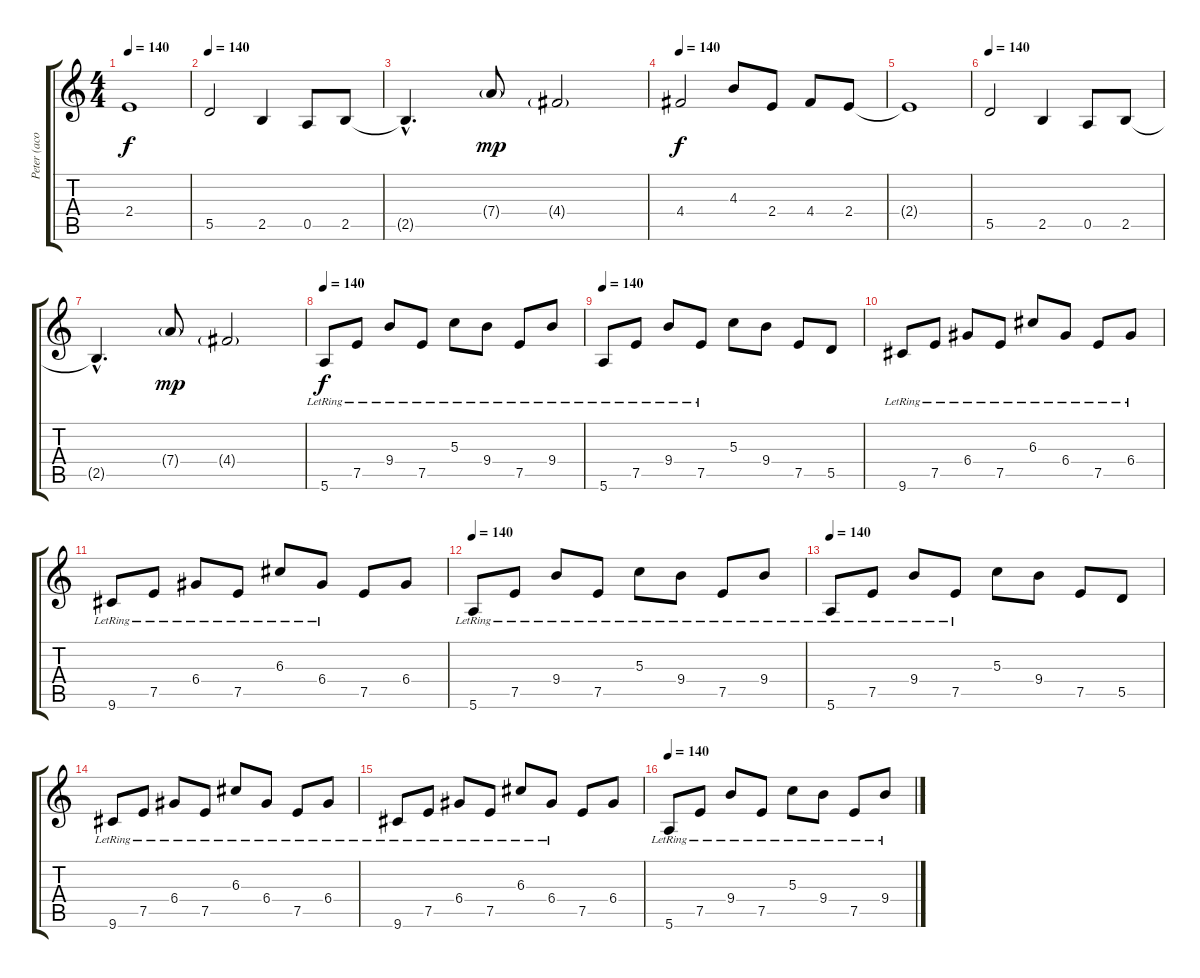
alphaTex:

\track ("Peter (acoustic)" "Peter (aco") {instrument acousticguitarsteel}
\staff {score tabs}
\tuning (E4 B3 G3 D3 A2 E2) {hide}
\ts (4 4)
\tempo 140
\clef g2
\ks c
2.4{t}.1{dy f} |
\tempo 140
5.5.2 2.5.4 0.5.8 2.5.8 |
2.5{hac t}.4{d} 7.4{g}.8{dy mp} 4.4{g}.2 |
\tempo 140
4.4.2{dy f volume 10 instrument acousticguitarsteel} 4.3.8 2.4.8 4.4.8 2.4.8 |
2.4{t}.1 |
\tempo 140
5.5.2 2.5.4 0.5.8 2.5.8 |
2.5{hac t}.4{d} 7.4{g}.8{dy mp} 4.4{g}.2 |
\tempo 140
5.6{lr}.8{dy f volume 10 instrument acousticguitarsteel} 7.5{lr}.8 9.4{lr}.8 7.5{lr}.8 5.3{lr}.8 9.4{lr}.8 7.5{lr}.8 9.4{lr}.8 |
\tempo 140
5.6{lr}.8{instrument acousticguitarsteel} 7.5{lr}.8 9.4{lr}.8 7.5{lr}.8 5.3.8 9.4.8 7.5.8 5.5.8 |
9.6{lr}.8 7.5{lr}.8 6.4{lr}.8 7.5{lr}.8 6.3{lr}.8 6.4{lr}.8 7.5{lr}.8 6.4{lr}.8 |
9.6{lr}.8 7.5{lr}.8 6.4{lr}.8 7.5{lr}.8 6.3{lr}.8 6.4{lr}.8 7.5.8 6.4.8 |
\tempo 140
5.6{lr}.8{volume 10 instrument acousticguitarsteel} 7.5{lr}.8 9.4{lr}.8 7.5{lr}.8 5.3{lr}.8 9.4{lr}.8 7.5{lr}.8 9.4{lr}.8 |
\tempo 140
5.6{lr}.8{instrument acousticguitarsteel} 7.5{lr}.8 9.4{lr}.8 7.5{lr}.8 5.3.8 9.4.8 7.5.8 5.5.8 |
9.6{lr}.8 7.5{lr}.8 6.4{lr}.8 7.5{lr}.8 6.3{lr}.8 6.4{lr}.8 7.5{lr}.8 6.4{lr}.8 |
9.6{lr}.8 7.5{lr}.8 6.4{lr}.8 7.5{lr}.8 6.3{lr}.8 6.4{lr}.8 7.5.8 6.4.8 |
\tempo 140
5.6{lr}.8{volume 10 instrument acousticguitarsteel} 7.5{lr}.8 9.4{lr}.8 7.5{lr}.8 5.3{lr}.8 9.4{lr}.8 7.5{lr}.8 9.4{lr}.8
